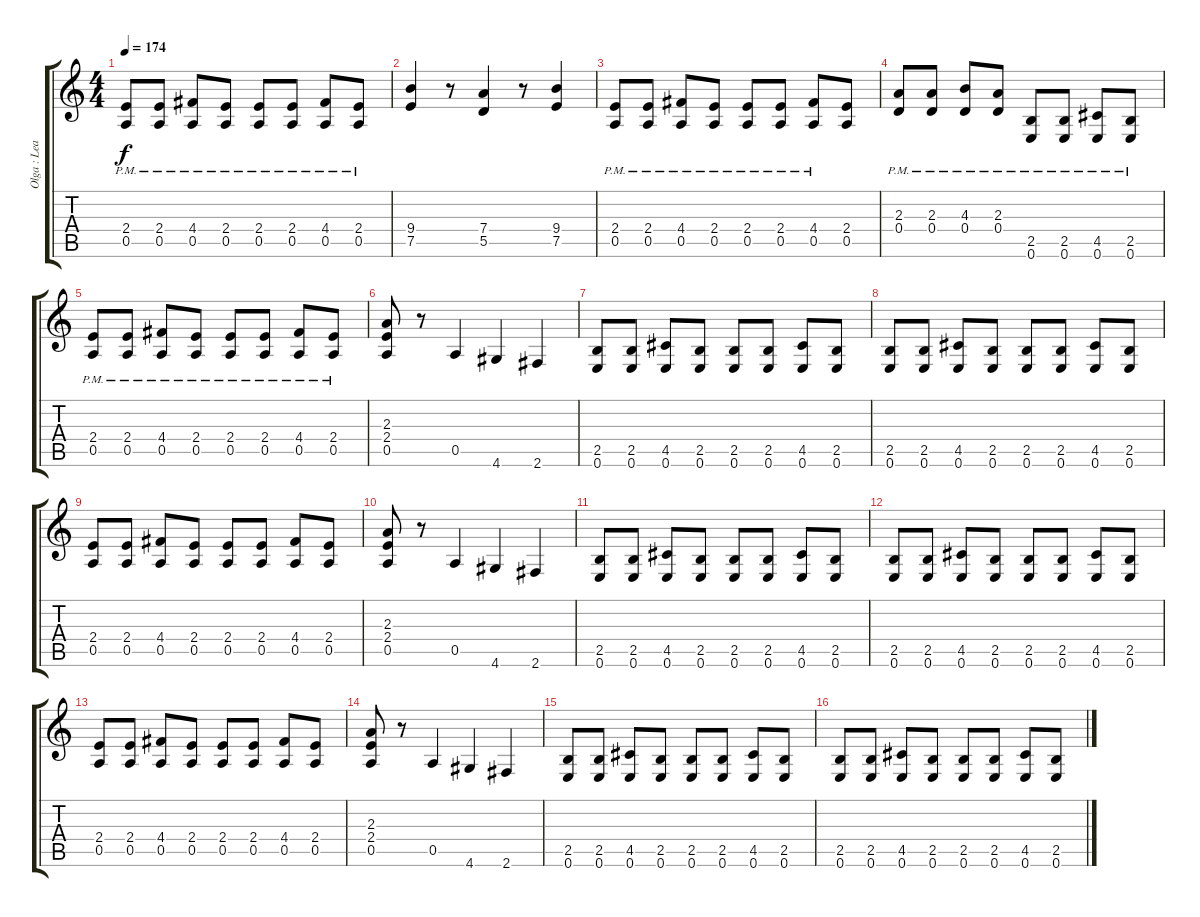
\track ("Olga : Lead Guitar" "Olga : Lea") {instrument overdrivenguitar}
\staff {score tabs}
\tuning (E4 B3 G3 D3 A2 E2) {hide}
\ts (4 4)
\tempo 174
\clef g2
\ks c
(2.4{pm} 0.5{pm}).8{dy f} (2.4{pm} 0.5{pm}).8 (4.4{pm} 0.5{pm}).8 (2.4{pm} 0.5{pm}).8 (2.4{pm} 0.5{pm}).8 (2.4{pm} 0.5{pm}).8 (4.4{pm} 0.5{pm}).8 (2.4{pm} 0.5{pm}).8 |
(9.4 7.5).4 r.8 (7.4 5.5).4 r.8 (9.4 7.5).4 |
(2.4{pm} 0.5{pm}).8 (2.4{pm} 0.5{pm}).8 (4.4{pm} 0.5{pm}).8 (2.4{pm} 0.5{pm}).8 (2.4{pm} 0.5{pm}).8 (2.4{pm} 0.5{pm}).8 (4.4{pm} 0.5{pm}).8 (2.4 0.5).8 |
(2.3{pm} 0.4{pm}).8 (2.3{pm} 0.4{pm}).8 (4.3{pm} 0.4{pm}).8 (2.3{pm} 0.4{pm}).8 (2.5{pm} 0.6{pm}).8 (2.5{pm} 0.6{pm}).8 (4.5{pm} 0.6{pm}).8 (2.5{pm} 0.6{pm}).8 |
(2.4{pm} 0.5{pm}).8 (2.4{pm} 0.5{pm}).8 (4.4{pm} 0.5{pm}).8 (2.4{pm} 0.5{pm}).8 (2.4{pm} 0.5{pm}).8 (2.4{pm} 0.5{pm}).8 (4.4{pm} 0.5{pm}).8 (2.4{pm} 0.5{pm}).8 |
(2.3 2.4 0.5).8 r.8 0.5.4 4.6.4 2.6.4 |
(2.5 0.6).8 (2.5 0.6).8 (4.5 0.6).8 (2.5 0.6).8 (2.5 0.6).8 (2.5 0.6).8 (4.5 0.6).8 (2.5 0.6).8 |
(2.5 0.6).8 (2.5 0.6).8 (4.5 0.6).8 (2.5 0.6).8 (2.5 0.6).8 (2.5 0.6).8 (4.5 0.6).8 (2.5 0.6).8 |
(2.4 0.5).8 (2.4 0.5).8 (4.4 0.5).8 (2.4 0.5).8 (2.4 0.5).8 (2.4 0.5).8 (4.4 0.5).8 (2.4 0.5).8 |
(2.3 2.4 0.5).8 r.8 0.5.4 4.6.4 2.6.4 |
(2.5 0.6).8 (2.5 0.6).8 (4.5 0.6).8 (2.5 0.6).8 (2.5 0.6).8 (2.5 0.6).8 (4.5 0.6).8 (2.5 0.6).8 |
(2.5 0.6).8 (2.5 0.6).8 (4.5 0.6).8 (2.5 0.6).8 (2.5 0.6).8 (2.5 0.6).8 (4.5 0.6).8 (2.5 0.6).8 |
(2.4 0.5).8 (2.4 0.5).8 (4.4 0.5).8 (2.4 0.5).8 (2.4 0.5).8 (2.4 0.5).8 (4.4 0.5).8 (2.4 0.5).8 |
(2.3 2.4 0.5).8 r.8 0.5.4 4.6.4 2.6.4 |
(2.5 0.6).8 (2.5 0.6).8 (4.5 0.6).8 (2.5 0.6).8 (2.5 0.6).8 (2.5 0.6).8 (4.5 0.6).8 (2.5 0.6).8 |
(2.5 0.6).8 (2.5 0.6).8 (4.5 0.6).8 (2.5 0.6).8 (2.5 0.6).8 (2.5 0.6).8 (4.5 0.6).8 (2.5 0.6).8
